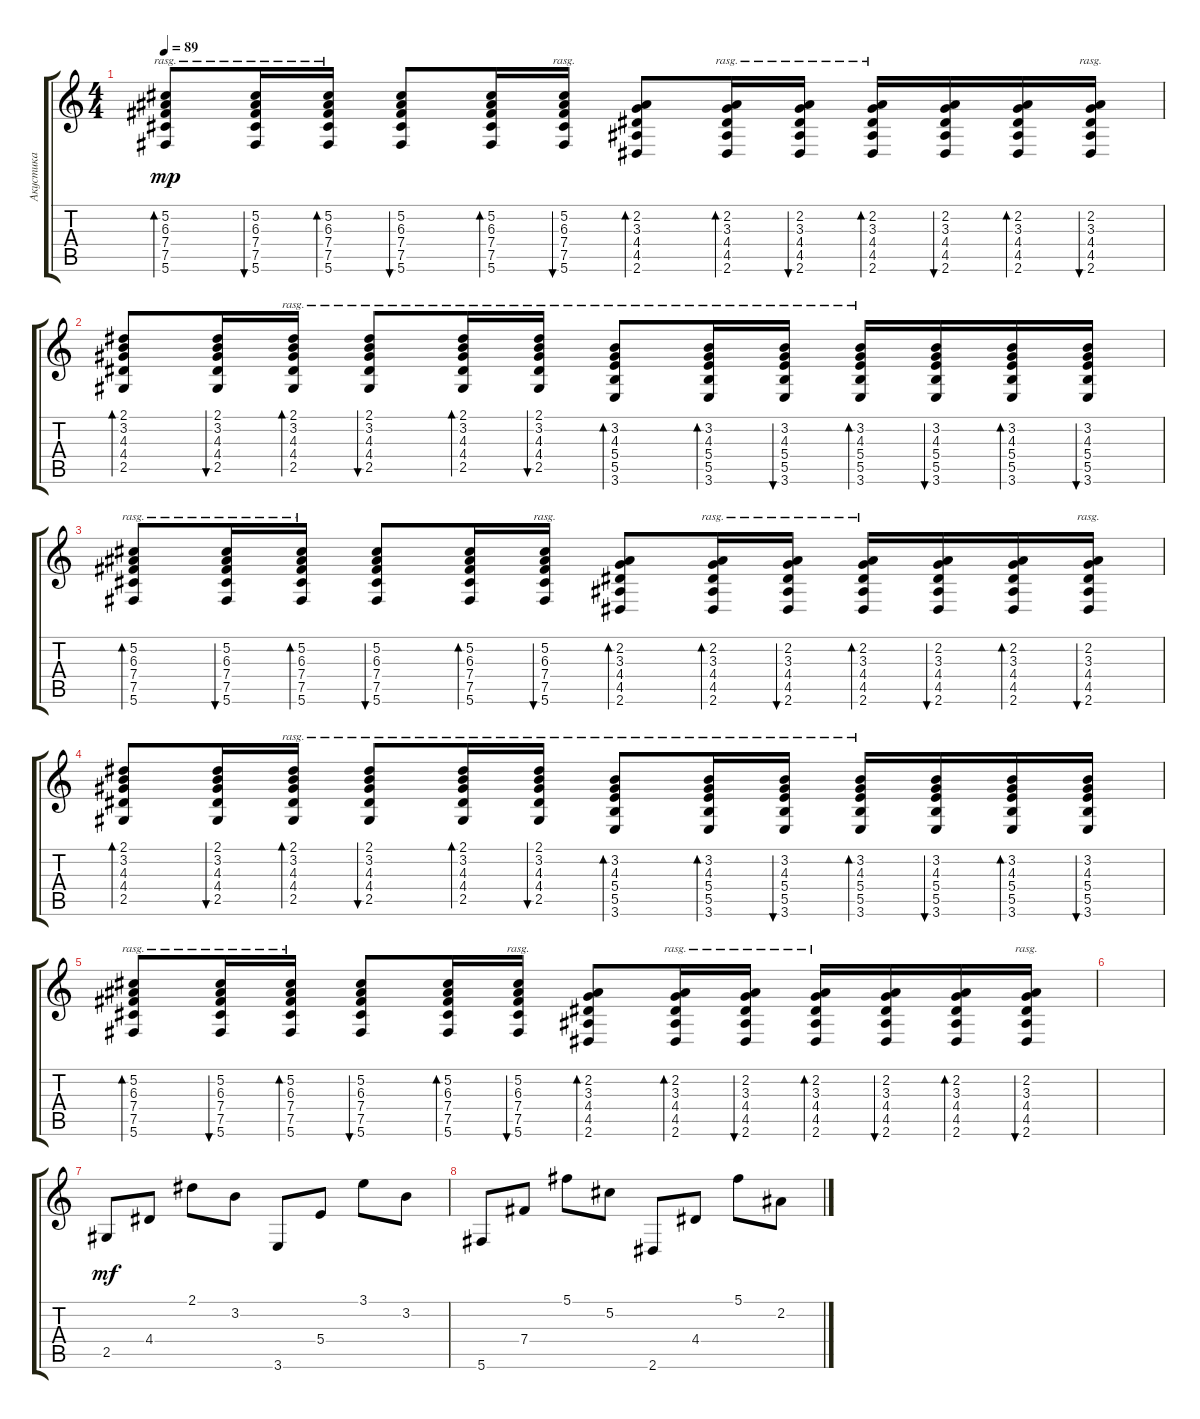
\track ("Акустика" "Акустика") {instrument acousticguitarsteel}
\staff {score tabs}
\tuning (Db4 Ab3 E3 B2 Gb2 Db2) {hide}
\ts (4 4)
\tempo 89
\clef g2
\ks c
(5.2 6.3 7.4 7.5 5.6).8{bd 30 rasg ii dy mp} (5.2 6.3 7.4 7.5 5.6).16{bu 30 rasg ii} (5.2 6.3 7.4 7.5 5.6).16{bd 30 rasg ii} (5.2 6.3 7.4 7.5 5.6).8{bu 30} (5.2 6.3 7.4 7.5 5.6).16{bd 30} (5.2 6.3 7.4 7.5 5.6).16{bu 30 rasg ii} (2.2 3.3 4.4 4.5 2.6).8{bd 30} (2.2 3.3 4.4 4.5 2.6).16{bd 30 rasg ii} (2.2 3.3 4.4 4.5 2.6).16{bu 30 rasg ii} (2.2 3.3 4.4 4.5 2.6).16{bd 30 rasg ii} (2.2 3.3 4.4 4.5 2.6).16{bu 60} (2.2 3.3 4.4 4.5 2.6).16{bd 60} (2.2 3.3 4.4 4.5 2.6).16{bu 30 rasg ii} |
(2.1 3.2 4.3 4.4 2.5).8{bd 60} (2.1 3.2 4.3 4.4 2.5).16{bu 30} (2.1 3.2 4.3 4.4 2.5).16{bd 30 rasg ii} (2.1 3.2 4.3 4.4 2.5).8{bu 60 rasg ii} (2.1 3.2 4.3 4.4 2.5).16{bd 30 rasg ii} (2.1 3.2 4.3 4.4 2.5).16{bu 30 rasg ii} (3.2 4.3 5.4 5.5 3.6).8{bd 30 rasg ii} (3.2 4.3 5.4 5.5 3.6).16{bd 30 rasg ii} (3.2 4.3 5.4 5.5 3.6).16{bu 30 rasg ii} (3.2 4.3 5.4 5.5 3.6).16{bd 30 rasg ii} (3.2 4.3 5.4 5.5 3.6).16{bu 30} (3.2 4.3 5.4 5.5 3.6).16{bd 30} (3.2 4.3 5.4 5.5 3.6).16{bu 30} |
(5.2 6.3 7.4 7.5 5.6).8{bd 30 rasg ii} (5.2 6.3 7.4 7.5 5.6).16{bu 30 rasg ii} (5.2 6.3 7.4 7.5 5.6).16{bd 30 rasg ii} (5.2 6.3 7.4 7.5 5.6).8{bu 30} (5.2 6.3 7.4 7.5 5.6).16{bd 30} (5.2 6.3 7.4 7.5 5.6).16{bu 30 rasg ii} (2.2 3.3 4.4 4.5 2.6).8{bd 30} (2.2 3.3 4.4 4.5 2.6).16{bd 30 rasg ii} (2.2 3.3 4.4 4.5 2.6).16{bu 30 rasg ii} (2.2 3.3 4.4 4.5 2.6).16{bd 30 rasg ii} (2.2 3.3 4.4 4.5 2.6).16{bu 60} (2.2 3.3 4.4 4.5 2.6).16{bd 60} (2.2 3.3 4.4 4.5 2.6).16{bu 30 rasg ii} |
(2.1 3.2 4.3 4.4 2.5).8{bd 60} (2.1 3.2 4.3 4.4 2.5).16{bu 30} (2.1 3.2 4.3 4.4 2.5).16{bd 30 rasg ii} (2.1 3.2 4.3 4.4 2.5).8{bu 60 rasg ii} (2.1 3.2 4.3 4.4 2.5).16{bd 30 rasg ii} (2.1 3.2 4.3 4.4 2.5).16{bu 30 rasg ii} (3.2 4.3 5.4 5.5 3.6).8{bd 30 rasg ii} (3.2 4.3 5.4 5.5 3.6).16{bd 30 rasg ii} (3.2 4.3 5.4 5.5 3.6).16{bu 30 rasg ii} (3.2 4.3 5.4 5.5 3.6).16{bd 30 rasg ii} (3.2 4.3 5.4 5.5 3.6).16{bu 30} (3.2 4.3 5.4 5.5 3.6).16{bd 30} (3.2 4.3 5.4 5.5 3.6).16{bu 30} |
(5.2 6.3 7.4 7.5 5.6).8{bd 30 rasg ii} (5.2 6.3 7.4 7.5 5.6).16{bu 30 rasg ii} (5.2 6.3 7.4 7.5 5.6).16{bd 30 rasg ii} (5.2 6.3 7.4 7.5 5.6).8{bu 30} (5.2 6.3 7.4 7.5 5.6).16{bd 30} (5.2 6.3 7.4 7.5 5.6).16{bu 30 rasg ii} (2.2 3.3 4.4 4.5 2.6).8{bd 30} (2.2 3.3 4.4 4.5 2.6).16{bd 30 rasg ii} (2.2 3.3 4.4 4.5 2.6).16{bu 30 rasg ii} (2.2 3.3 4.4 4.5 2.6).16{bd 30 rasg ii} (2.2 3.3 4.4 4.5 2.6).16{bu 60} (2.2 3.3 4.4 4.5 2.6).16{bd 60} (2.2 3.3 4.4 4.5 2.6).16{bu 30 rasg ii} |
|
2.5.8{dy mf} 4.4.8 2.1.8 3.2.8 3.6.8 5.4.8 3.1.8 3.2.8 |
5.6.8 7.4.8 5.1.8 5.2.8 2.6.8 4.4.8 5.1.8 2.2.8
